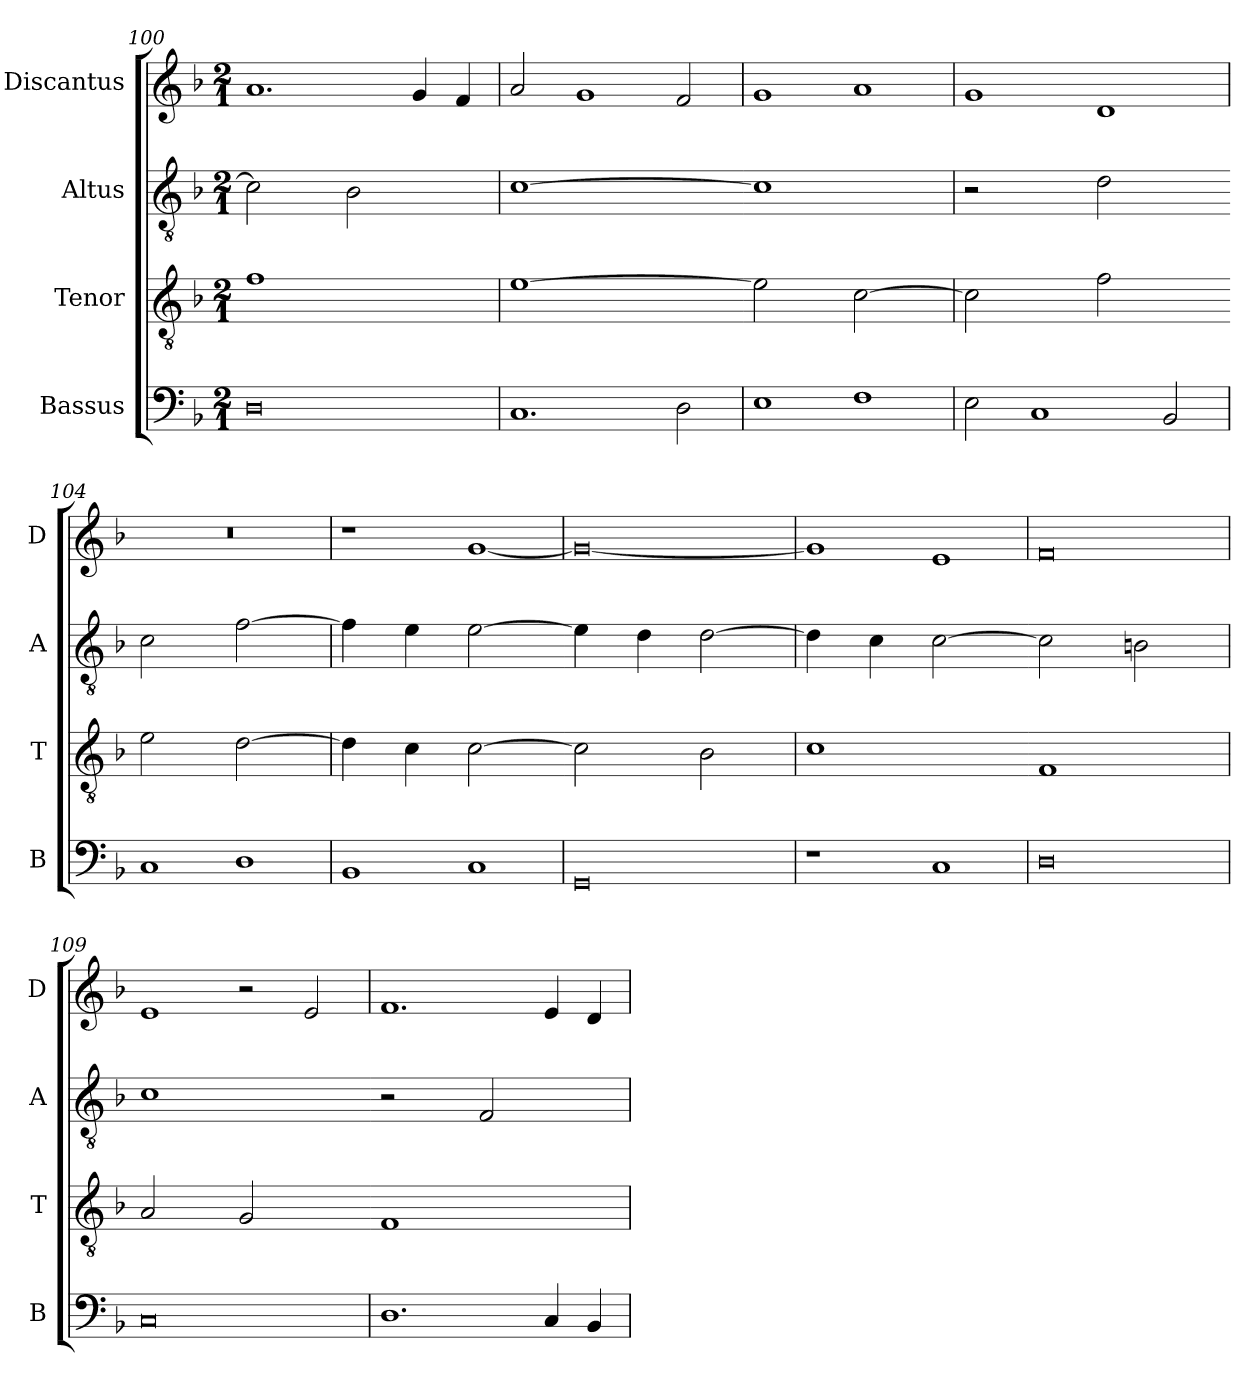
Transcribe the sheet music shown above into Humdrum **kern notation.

**kern	**kern	**kern	**kern
*part4	*part3	*part2	*part1
*staff4	*staff3	*staff2	*staff1
*I"Bassus	*I"Tenor	*I"Altus	*I"Discantus
*I'B	*I'T	*I'A	*I'D
*clefF4	*clefGv2	*clefGv2	*clefG2
*k[b-]	*k[b-]	*k[b-]	*k[b-]
*M2/1	*M2/1	*M2/1	*M2/1
=100	=100	=100	=100
!	!LO:N:vis=1	!LO:N:vis=2	!
0D	0f	1c]	1.a
!	!	!LO:N:vis=2	!
.	.	1B-	.
.	.	.	4g/
.	.	.	4f/
=101	=101	=101	=101
!	!LO:N:vis=1	!LO:N:vis=1	!
1.C	[0e	[0c	2a/
.	.	.	1g
2D\	.	.	2f/
=102	=102-	=102-	=102
!	!LO:N:vis=2	!LO:N:vis=1	!
1E	1e]	0c]	1g
!	!LO:N:vis=2	!	!
1F	[1c	.	1a
=103	=103	=103	=103
!	!LO:N:vis=2	!LO:N:vis=2	!
2E\	1c]	1r	1g
1C	.	.	.
!	!LO:N:vis=2	!LO:N:vis=2	!
.	1f	1d	1d
2BB-/	.	.	.
=104	=104-	=104-	=104
!	!LO:N:vis=2	!LO:N:vis=2	!
1C	1e	1c	0r
!	!LO:N:vis=2	!LO:N:vis=2	!
1D	[1d	[1f	.
=105	=105	=105	=105
!	!LO:N:vis=4	!LO:N:vis=4	!
1BB-	2d\]	2f\]	1r
!	!LO:N:vis=4	!LO:N:vis=4	!
.	2c\	2e\	.
!	!LO:N:vis=2	!LO:N:vis=2	!
1C	[1c	[1e	[1g
=106	=106-	=106-	=106
!	!LO:N:vis=2	!LO:N:vis=4	!
0GG	1c]	2e\]	0g_
!	!	!LO:N:vis=4	!
.	.	2d\	.
!	!LO:N:vis=2	!LO:N:vis=2	!
.	1B-	[1d	.
=107	=107	=107	=107
!	!LO:N:vis=1	!LO:N:vis=4	!
1r	0c	2d\]	1g]
!	!	!LO:N:vis=4	!
.	.	2c\	.
!	!	!LO:N:vis=2	!
1C	.	[1c	1e
=108	=108-	=108-	=108
!	!LO:N:vis=1	!LO:N:vis=2	!
0D	0F	1c]	0f
!	!	!LO:N:vis=2	!
.	.	1Bn	.
=109	=109	=109	=109
!	!LO:N:vis=2	!LO:N:vis=1	!
0C	1A	0c	1e
!	!LO:N:vis=2	!	!
.	1G	.	2r
.	.	.	2e/
=110	=110-	=110-	=110
!	!LO:N:vis=1	!LO:N:vis=2	!
1.D	0F	1r	1.f
!	!	!LO:N:vis=2	!
.	.	1F	.
4C/	.	.	4e/
4BB-/	.	.	4d/
=	=	=	=
*-	*-	*-	*-
